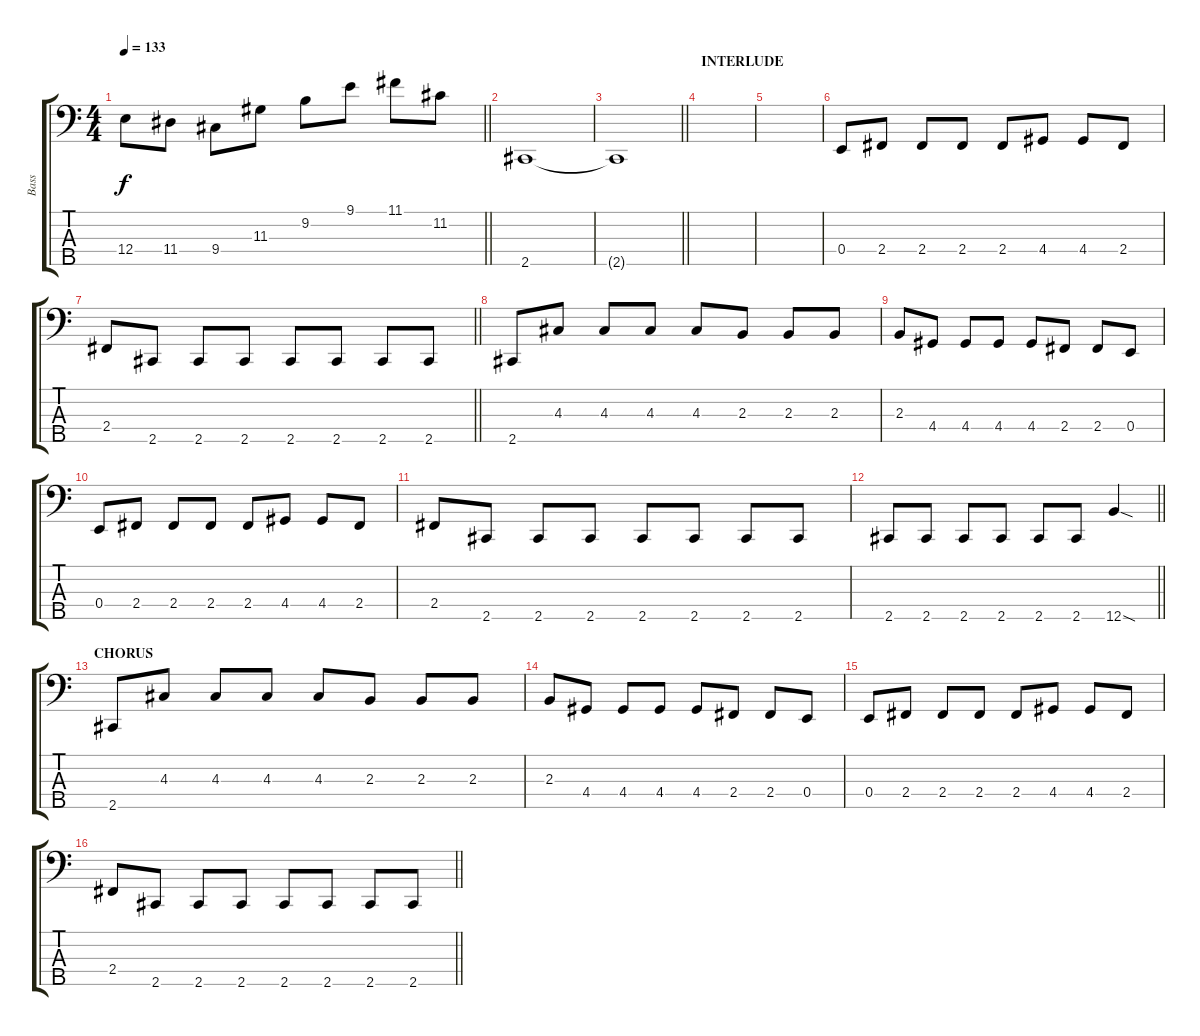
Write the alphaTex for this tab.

\track ("Bass" "Bass") {instrument electricbassfinger}
\staff {score tabs}
\tuning (G2 D2 A1 E1 B0) {hide}
\ts (4 4)
\tempo 133
\clef f4
\barLineRight lightlight
\ks c
12.4.8{dy f} 11.4.8 9.4.8 11.3.8 9.2.8 9.1.8 11.1.8 11.2.8 |
2.5.1 |
\barLineRight lightlight
2.5{t}.1 |
\section ("" "INTERLUDE")
|
|
0.4.8 2.4.8 2.4.8 2.4.8 2.4.8 4.4.8 4.4.8 2.4.8 |
\barLineRight lightlight
2.4.8 2.5.8 2.5.8 2.5.8 2.5.8 2.5.8 2.5.8 2.5.8 |
2.5.8 4.3.8 4.3.8 4.3.8 4.3.8 2.3.8 2.3.8 2.3.8 |
2.3.8 4.4.8 4.4.8 4.4.8 4.4.8 2.4.8 2.4.8 0.4.8 |
0.4.8 2.4.8 2.4.8 2.4.8 2.4.8 4.4.8 4.4.8 2.4.8 |
2.4.8 2.5.8 2.5.8 2.5.8 2.5.8 2.5.8 2.5.8 2.5.8 |
\barLineRight lightlight
2.5.8 2.5.8 2.5.8 2.5.8 2.5.8 2.5.8 12.5{sod}.4 |
\section ("" "CHORUS")
2.5.8 4.3.8 4.3.8 4.3.8 4.3.8 2.3.8 2.3.8 2.3.8 |
2.3.8 4.4.8 4.4.8 4.4.8 4.4.8 2.4.8 2.4.8 0.4.8 |
0.4.8 2.4.8 2.4.8 2.4.8 2.4.8 4.4.8 4.4.8 2.4.8 |
\barLineRight lightlight
2.4.8 2.5.8 2.5.8 2.5.8 2.5.8 2.5.8 2.5.8 2.5.8
